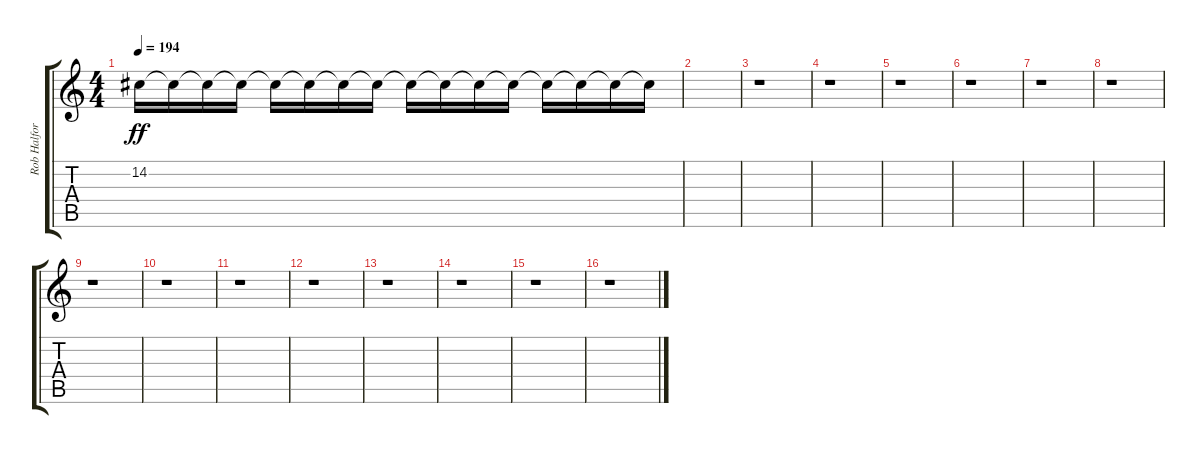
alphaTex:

\track ("Rob Halford" "Rob Halfor") {instrument violin}
\staff {score tabs}
\tuning (E4 B3 G3 D3 A2 E2) {hide}
\ts (4 4)
\tempo 194
\clef g2
\ks c
14.2{t}.16{dy ff volume 15} 14.2{t}.16{volume 14} 14.2{t}.16{volume 13} 14.2{t}.16{volume 12} 14.2{t}.16{volume 11} 14.2{t}.16{volume 10} 14.2{t}.16{volume 9} 14.2{t}.16{volume 8} 14.2{t}.16{volume 7} 14.2{t}.16{volume 6} 14.2{t}.16{volume 5} 14.2{t}.16{volume 4} 14.2{t}.16{volume 3} 14.2{t}.16{volume 2} 14.2{t}.16{volume 1} 14.2{t}.16{volume 0} |
|
r.1 |
r.1 |
r.1 |
r.1 |
r.1 |
r.1 |
r.1 |
r.1 |
r.1 |
r.1 |
r.1 |
r.1 |
r.1 |
r.1
